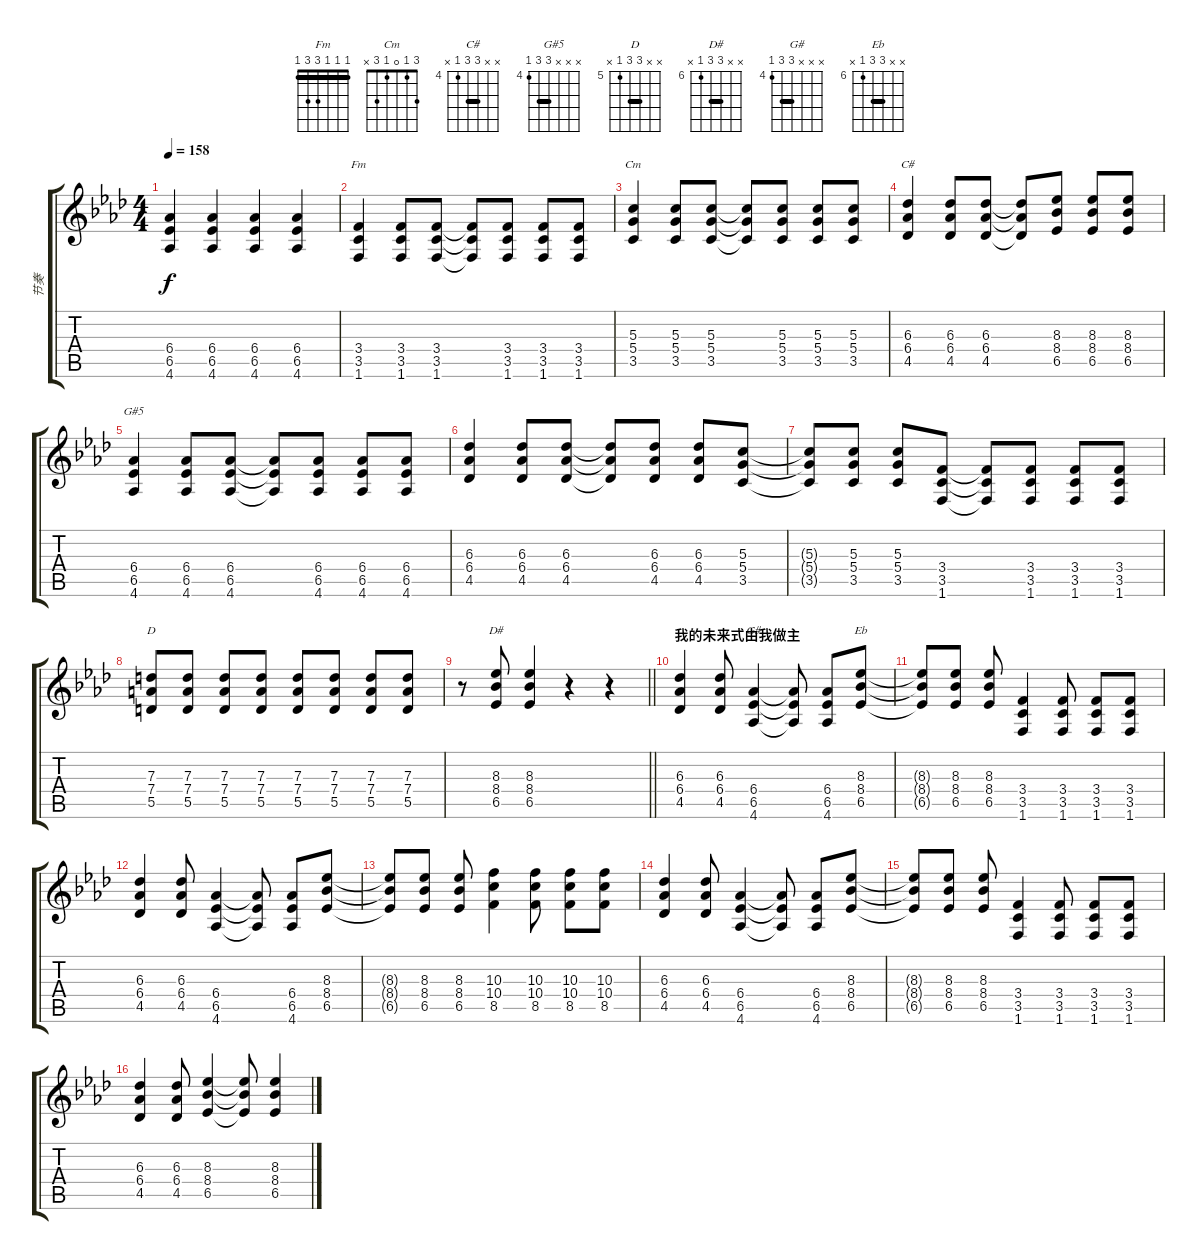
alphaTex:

\track ("节奏" "节奏") {instrument overdrivenguitar}
\staff {score tabs}
\tuning (E4 B3 G3 D3 A2 E2) {hide}
\chord ("Fm" 1 1 1 3 3 1) {barre 1}
\chord ("Cm" 3 1 0 1 3 x)
\chord ("C#" x x 6 6 4 x) {firstfret 4 barre 6}
\chord ("G#5" x x x 6 6 4) {firstfret 4 barre 6}
\chord ("D" x x 7 7 5 x) {firstfret 5 barre 7}
\chord ("D#" x x 8 8 6 x) {firstfret 6 barre 8}
\chord ("G#" x x x 6 6 4) {firstfret 4 barre 6}
\chord ("Eb" x x 8 8 6 x) {firstfret 6 barre 8}
\ts (4 4)
\tempo 158
\clef g2
\ks ab
(6.4{t} 6.5{t} 4.6{t}).4{dy f} (6.4 6.5 4.6).4 (6.4 6.5 4.6).4 (6.4 6.5 4.6).4 |
(3.4 3.5 1.6).4{ch "Fm"} (3.4 3.5 1.6).8 (3.4 3.5 1.6).8 (3.4{t} 3.5{t} 1.6{t}).8 (3.4 3.5 1.6).8 (3.4 3.5 1.6).8 (3.4 3.5 1.6).8 |
(5.3 5.4 3.5).4{ch "Cm"} (5.3 5.4 3.5).8 (5.3 5.4 3.5).8 (5.3{t} 5.4{t} 3.5{t}).8 (5.3 5.4 3.5).8 (5.3 5.4 3.5).8 (5.3 5.4 3.5).8 |
(6.3 6.4 4.5).4{ch "C#"} (6.3 6.4 4.5).8 (6.3 6.4 4.5).8 (6.3{t} 6.4{t} 4.5{t}).8 (8.3 8.4 6.5).8 (8.3 8.4 6.5).8 (8.3 8.4 6.5).8 |
(6.4 6.5 4.6).4{ch "G#5"} (6.4 6.5 4.6).8 (6.4 6.5 4.6).8 (6.4{t} 6.5{t} 4.6{t}).8 (6.4 6.5 4.6).8 (6.4 6.5 4.6).8 (6.4 6.5 4.6).8 |
(6.3 6.4 4.5).4 (6.3 6.4 4.5).8 (6.3 6.4 4.5).8 (6.3{t} 6.4{t} 4.5{t}).8 (6.3 6.4 4.5).8 (6.3 6.4 4.5).8 (5.3 5.4 3.5).8 |
(5.3{t} 5.4{t} 3.5{t}).8 (5.3 5.4 3.5).8 (5.3 5.4 3.5).8 (3.4 3.5 1.6).8 (3.4{t} 3.5{t} 1.6{t}).8 (3.4 3.5 1.6).8 (3.4 3.5 1.6).8 (3.4 3.5 1.6).8 |
(7.3 7.4 5.5).8{ch "D"} (7.3 7.4 5.5).8 (7.3 7.4 5.5).8 (7.3 7.4 5.5).8 (7.3 7.4 5.5).8 (7.3 7.4 5.5).8 (7.3 7.4 5.5).8 (7.3 7.4 5.5).8 |
\barLineRight lightlight
r.8 (8.3 8.4 6.5).8{ch "D#"} (8.3 8.4 6.5).4 r.4 r.4 |
\section ("" "我的未来式由我做主")
(6.3 6.4 4.5).4 (6.3 6.4 4.5).8 (6.4 6.5 4.6).4{ch "G#"} (6.4{t} 6.5{t} 4.6{t}).8 (6.4 6.5 4.6).8 (8.3 8.4 6.5).8{ch "Eb"} |
(8.3{t} 8.4{t} 6.5{t}).8 (8.3 8.4 6.5).8 (8.3 8.4 6.5).8 (3.4 3.5 1.6).4 (3.4 3.5 1.6).8 (3.4 3.5 1.6).8 (3.4 3.5 1.6).8 |
(6.3 6.4 4.5).4 (6.3 6.4 4.5).8 (6.4 6.5 4.6).4 (6.4{t} 6.5{t} 4.6{t}).8 (6.4 6.5 4.6).8 (8.3 8.4 6.5).8 |
(8.3{t} 8.4{t} 6.5{t}).8 (8.3 8.4 6.5).8 (8.3 8.4 6.5).8 (10.3 10.4 8.5).4 (10.3 10.4 8.5).8 (10.3 10.4 8.5).8 (10.3 10.4 8.5).8 |
(6.3 6.4 4.5).4 (6.3 6.4 4.5).8 (6.4 6.5 4.6).4 (6.4{t} 6.5{t} 4.6{t}).8 (6.4 6.5 4.6).8 (8.3 8.4 6.5).8 |
(8.3{t} 8.4{t} 6.5{t}).8 (8.3 8.4 6.5).8 (8.3 8.4 6.5).8 (3.4 3.5 1.6).4 (3.4 3.5 1.6).8 (3.4 3.5 1.6).8 (3.4 3.5 1.6).8 |
(6.3 6.4 4.5).4 (6.3 6.4 4.5).8 (8.3 8.4 6.5).4 (8.3{t} 8.4{t} 6.5{t}).8 (8.3 8.4 6.5).4
